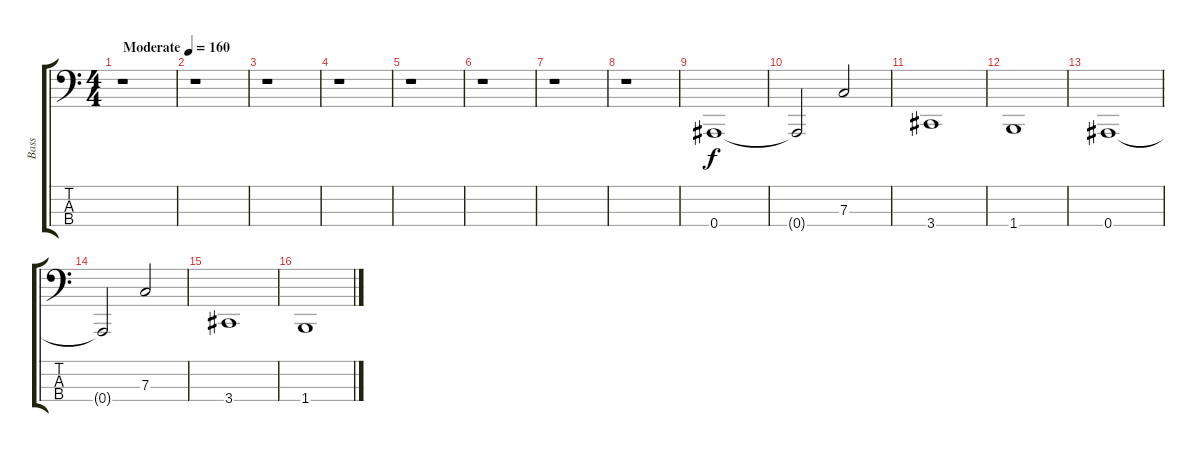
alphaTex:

\track ("Bass" "Bass") {instrument electricbassfinger}
\staff {score tabs}
\tuning (Eb2 Bb1 F1 Bb0) {hide}
\ts (4 4)
\tempo (160 "Moderate")
\clef f4
\ks c
r.1{dy f instrument electricbassfinger} |
r.1 |
r.1 |
r.1 |
r.1 |
r.1 |
r.1 |
r.1 |
0.4.1 |
0.4{t}.2 7.3.2 |
3.4.1 |
1.4.1 |
0.4.1 |
0.4{t}.2 7.3.2 |
3.4.1 |
1.4.1
